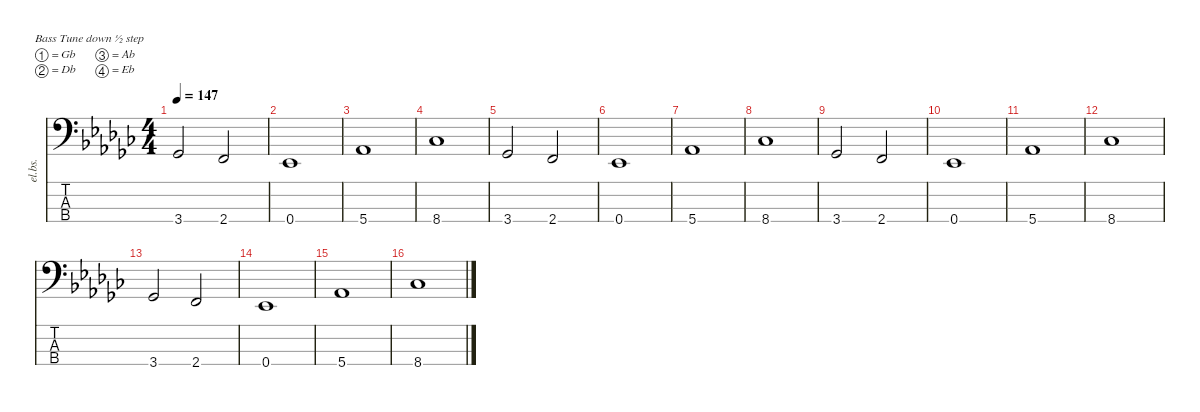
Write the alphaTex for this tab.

\defaultSystemsLayout 8
\hideDynamics
\bracketExtendMode nobrackets
\otherSystemsTrackNameOrientation horizontal
\track ("Bass" "el.bs.") {instrument electricbassfinger}
\staff {score tabs}
\tuning (Gb2 Db2 Ab1 Eb1)
\ts (4 4)
\tempo 147
\clef f4
\ks ebminor
3.4{acc b}.2{dy f beam Up} 2.4{acc forcenatural}.2{beam Up} |
0.4{acc b}.1{beam Up} |
5.4{acc b}.1{beam Up} |
8.4{acc b}.1{beam Up} |
3.4{acc b}.2{beam Up} 2.4{acc forcenatural}.2{beam Up} |
0.4{acc b}.1{beam Up} |
5.4{acc b}.1{beam Up} |
8.4{acc b}.1{beam Up} |
3.4{acc b}.2{beam Up} 2.4{acc forcenatural}.2{beam Up} |
0.4{acc b}.1{beam Up} |
5.4{acc b}.1{beam Up} |
8.4{acc b}.1{beam Up} |
3.4{acc b}.2{beam Up} 2.4{acc forcenatural}.2{beam Up} |
0.4{acc b}.1{beam Up} |
5.4{acc b}.1{beam Up} |
8.4{acc b}.1{beam Up}
